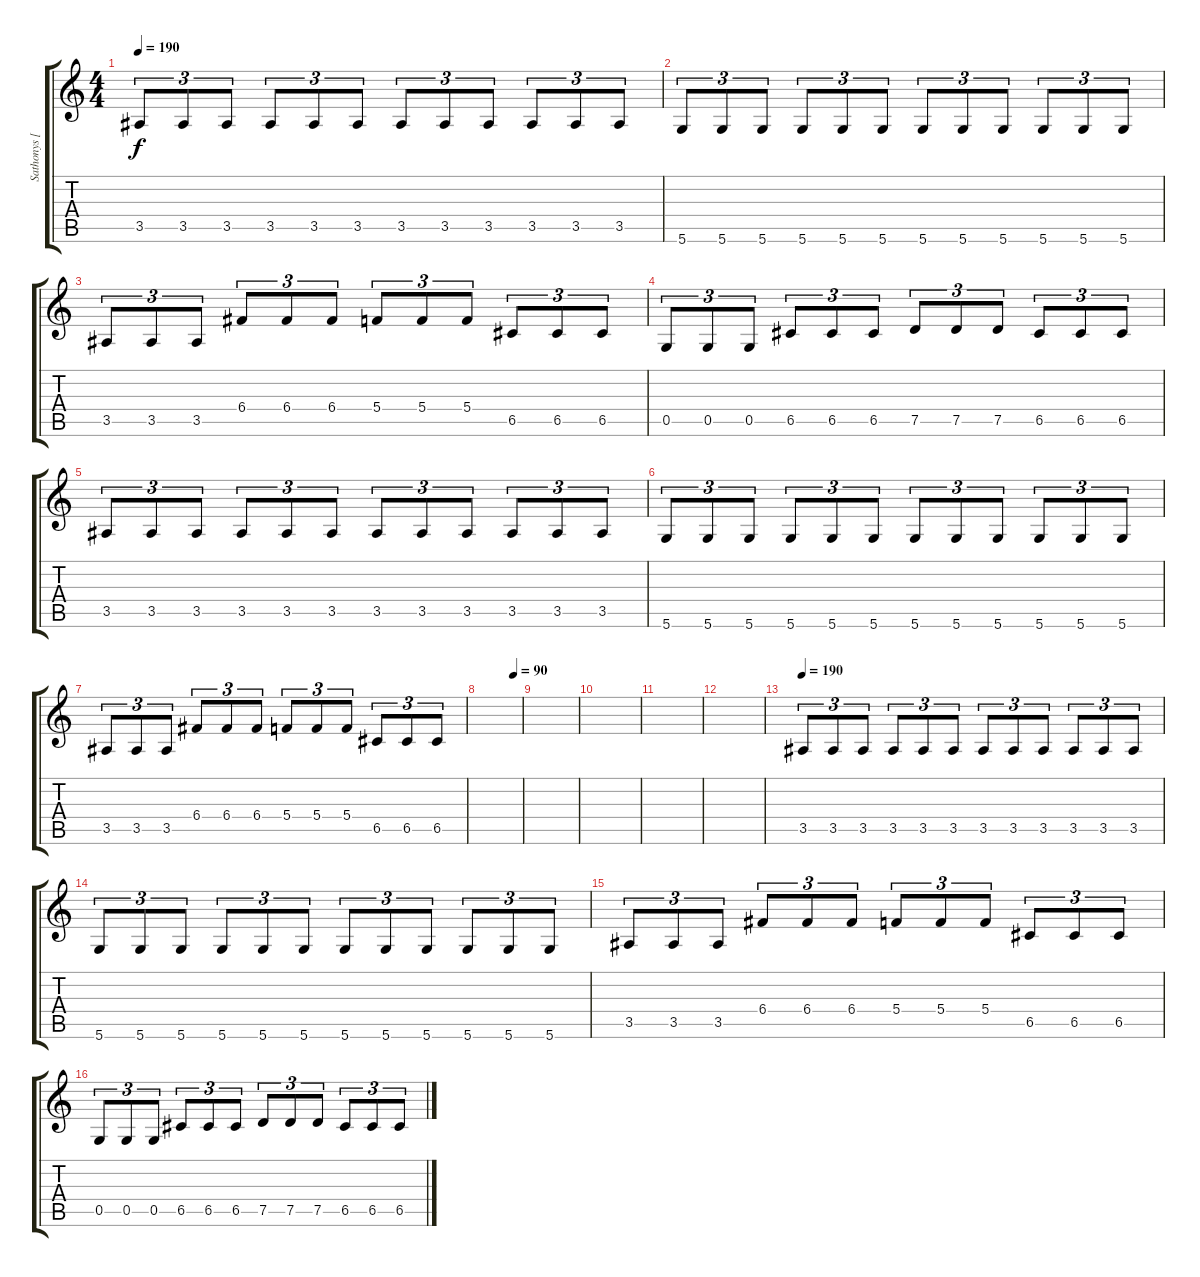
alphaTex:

\track ("Sathonys [Additional Guitar]" "Sathonys [") {instrument distortionguitar}
\staff {score tabs}
\tuning (D4 A3 F3 C3 G2 D2) {hide}
\ts (4 4)
\tempo 190
\clef g2
\ks c
3.5.8{tu (3 2) dy f volume 15} 3.5.8{tu (3 2)} 3.5.8{tu (3 2)} 3.5.8{tu (3 2)} 3.5.8{tu (3 2)} 3.5.8{tu (3 2)} 3.5.8{tu (3 2)} 3.5.8{tu (3 2)} 3.5.8{tu (3 2)} 3.5.8{tu (3 2)} 3.5.8{tu (3 2)} 3.5.8{tu (3 2)} |
5.6.8{tu (3 2)} 5.6.8{tu (3 2)} 5.6.8{tu (3 2)} 5.6.8{tu (3 2)} 5.6.8{tu (3 2)} 5.6.8{tu (3 2)} 5.6.8{tu (3 2)} 5.6.8{tu (3 2)} 5.6.8{tu (3 2)} 5.6.8{tu (3 2)} 5.6.8{tu (3 2)} 5.6.8{tu (3 2)} |
3.5.8{tu (3 2)} 3.5.8{tu (3 2)} 3.5.8{tu (3 2)} 6.4.8{tu (3 2)} 6.4.8{tu (3 2)} 6.4.8{tu (3 2)} 5.4.8{tu (3 2)} 5.4.8{tu (3 2)} 5.4.8{tu (3 2)} 6.5.8{tu (3 2)} 6.5.8{tu (3 2)} 6.5.8{tu (3 2)} |
0.5.8{tu (3 2)} 0.5.8{tu (3 2)} 0.5.8{tu (3 2)} 6.5.8{tu (3 2)} 6.5.8{tu (3 2)} 6.5.8{tu (3 2)} 7.5.8{tu (3 2)} 7.5.8{tu (3 2)} 7.5.8{tu (3 2)} 6.5.8{tu (3 2)} 6.5.8{tu (3 2)} 6.5.8{tu (3 2)} |
3.5.8{tu (3 2)} 3.5.8{tu (3 2)} 3.5.8{tu (3 2)} 3.5.8{tu (3 2)} 3.5.8{tu (3 2)} 3.5.8{tu (3 2)} 3.5.8{tu (3 2)} 3.5.8{tu (3 2)} 3.5.8{tu (3 2)} 3.5.8{tu (3 2)} 3.5.8{tu (3 2)} 3.5.8{tu (3 2)} |
5.6.8{tu (3 2)} 5.6.8{tu (3 2)} 5.6.8{tu (3 2)} 5.6.8{tu (3 2)} 5.6.8{tu (3 2)} 5.6.8{tu (3 2)} 5.6.8{tu (3 2)} 5.6.8{tu (3 2)} 5.6.8{tu (3 2)} 5.6.8{tu (3 2)} 5.6.8{tu (3 2)} 5.6.8{tu (3 2)} |
3.5.8{tu (3 2)} 3.5.8{tu (3 2)} 3.5.8{tu (3 2)} 6.4.8{tu (3 2)} 6.4.8{tu (3 2)} 6.4.8{tu (3 2)} 5.4.8{tu (3 2)} 5.4.8{tu (3 2)} 5.4.8{tu (3 2)} 6.5.8{tu (3 2)} 6.5.8{tu (3 2)} 6.5.8{tu (3 2)} |
\tempo (90 0.8125)
|
|
|
|
|
\tempo 190
3.5.8{tu (3 2)} 3.5.8{tu (3 2)} 3.5.8{tu (3 2)} 3.5.8{tu (3 2)} 3.5.8{tu (3 2)} 3.5.8{tu (3 2)} 3.5.8{tu (3 2)} 3.5.8{tu (3 2)} 3.5.8{tu (3 2)} 3.5.8{tu (3 2)} 3.5.8{tu (3 2)} 3.5.8{tu (3 2)} |
5.6.8{tu (3 2)} 5.6.8{tu (3 2)} 5.6.8{tu (3 2)} 5.6.8{tu (3 2)} 5.6.8{tu (3 2)} 5.6.8{tu (3 2)} 5.6.8{tu (3 2)} 5.6.8{tu (3 2)} 5.6.8{tu (3 2)} 5.6.8{tu (3 2)} 5.6.8{tu (3 2)} 5.6.8{tu (3 2)} |
3.5.8{tu (3 2)} 3.5.8{tu (3 2)} 3.5.8{tu (3 2)} 6.4.8{tu (3 2)} 6.4.8{tu (3 2)} 6.4.8{tu (3 2)} 5.4.8{tu (3 2)} 5.4.8{tu (3 2)} 5.4.8{tu (3 2)} 6.5.8{tu (3 2)} 6.5.8{tu (3 2)} 6.5.8{tu (3 2)} |
0.5.8{tu (3 2)} 0.5.8{tu (3 2)} 0.5.8{tu (3 2)} 6.5.8{tu (3 2)} 6.5.8{tu (3 2)} 6.5.8{tu (3 2)} 7.5.8{tu (3 2)} 7.5.8{tu (3 2)} 7.5.8{tu (3 2)} 6.5.8{tu (3 2)} 6.5.8{tu (3 2)} 6.5.8{tu (3 2)}
